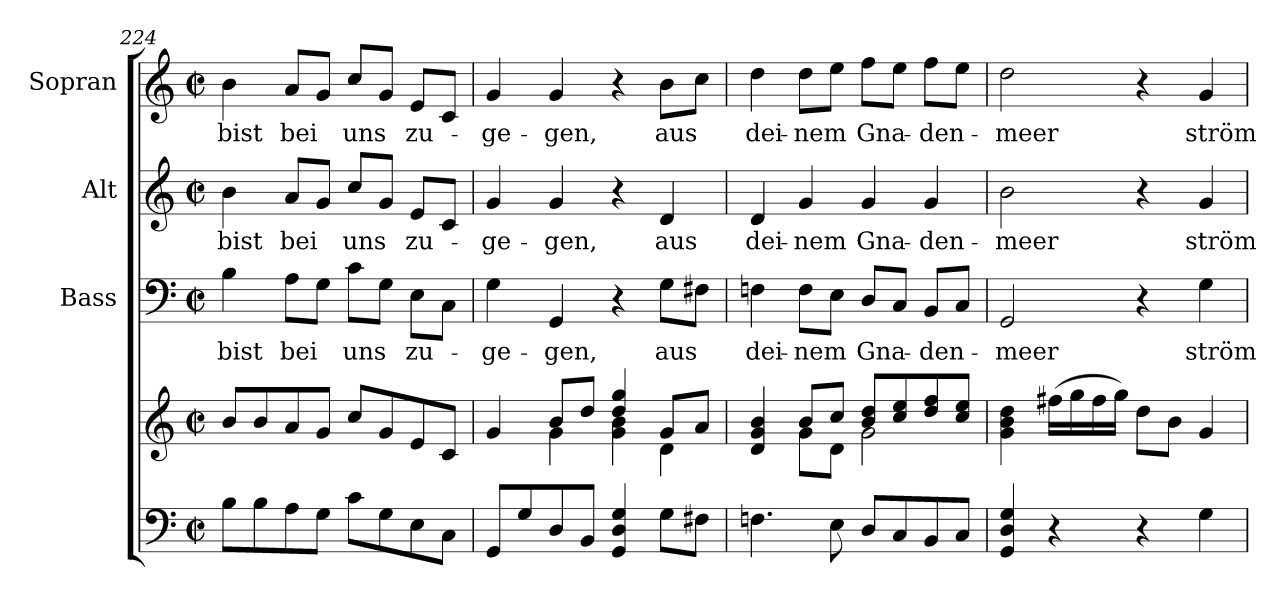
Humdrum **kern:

**kern	**kern	**kern	**text	**kern	**text	**kern	**text
*part4	*part4	*part3	*part3	*part2	*part2	*part1	*part1
*staff5	*staff4	*staff3	*staff3	*staff2	*staff2	*staff1	*staff1
*	*	*I"Bass	*	*I"Alt	*	*I"Sopran	*
*	*	*I'B.	*	*I'A.	*	*I'S.	*
!!LO:LB:g=z
*clefF4	*clefG2	*clefF4	*	*clefG2	*	*clefG2	*
*k[]	*k[]	*k[]	*	*k[]	*	*k[]	*
*C:	*C:	*C:	*	*C:	*	*C:	*
*M2/2	*M2/2	*M2/2	*	*M2/2	*	*M2/2	*
*met(c|)	*met(c|)	*met(c|)	*	*met(c|)	*	*met(c|)	*
=224	=224	=224	=224	=224	=224	=224	=224
!	!	!	!LO:LY:b	!	!LO:LY:b	!	!LO:LY:b
8B\L	8b/L	4B\	bist	4b\	bist	4b\	bist
8B\	8b/	.	.	.	.	.	.
!	!	!	!LO:LY:b	!	!LO:LY:b	!	!LO:LY:b
8A\	8a/	8A\L	bei	8a/L	bei	8a/L	bei
8G\J	8g/J	8G\J	.	8g/J	.	8g/J	.
!	!	!	!LO:LY:b	!	!LO:LY:b	!	!LO:LY:b
8c\L	8cc/L	8c\L	uns	8cc/L	uns	8cc/L	uns
8G\	8g/	8G\J	.	8g/J	.	8g/J	.
!	!	!	!LO:LY:b	!	!LO:LY:b	!	!LO:LY:b
8E\	8e/	8E\L	zu-	8e/L	zu-	8e/L	zu-
8C\J	8c/J	8C\J	.	8c/J	.	8c/J	.
=225	=225	=225	=225	=225	=225	=225	=225
*	*^	*	*	*	*	*	*
!	!	!	!	!LO:LY:b	!	!LO:LY:b	!	!LO:LY:b
8GG/L	4g/	4ryy	4G\	-ge-	4g/	-ge-	4g/	-ge-
8G/	.	.	.	.	.	.	.	.
!	!	!	!	!LO:LY:b	!	!LO:LY:b	!	!LO:LY:b
8D/	8b/L	4g\	4GG/	-gen,	4g/	-gen,	4g/	-gen,
8BB/J	8dd/J	.	.	.	.	.	.	.
4GG/ 4D/ 4G/	4dd/ 4gg/	4g\ 4b\	4r	.	4r	.	4r	.
!	!	!	!	!LO:LY:b	!	!LO:LY:b	!	!LO:LY:b
8G\L	8g/L	4d\	8G\L	aus	4d/	aus	8b\L	aus
8F#X\J	8a/J	.	8F#X\J	.	.	.	8cc\J	.
=226	=226	=226	=226	=226	=226	=226	=226	=226
!	!	!	!	!LO:LY:b	!	!LO:LY:b	!	!LO:LY:b
4.Fn\	4d/ 4g/ 4b/	4ryy	4Fn\	dei-	4d/	dei-	4dd\	dei-
!	!	!	!	!LO:LY:b	!	!LO:LY:b	!	!LO:LY:b
.	8b/L	8g\L	8F\L	-nem	4g/	-nem	8dd\L	-nem
8E\	8cc/J	8d\J	8E\J	.	.	.	8ee\J	.
!	!	!	!	!LO:LY:b	!	!LO:LY:b	!	!LO:LY:b
8D/L	8b/ 8dd/L	2g\	8D/L	Gna-	4g/	Gna-	8ff\L	Gna-
8C/	8cc/ 8ee/	.	8C/J	.	.	.	8ee\J	.
!	!	!	!	!LO:LY:b	!	!LO:LY:b	!	!LO:LY:b
8BB/	8dd/ 8ff/	.	8BB/L	-den-	4g/	-den-	8ff\L	-den-
8C/J	8cc/ 8ee/J	.	8C/J	.	.	.	8ee\J	.
*	*v	*v	*	*	*	*	*	*
=227	=227	=227	=227	=227	=227	=227	=227
!	!	!	!LO:LY:b	!	!LO:LY:b	!	!LO:LY:b
4GG/ 4D/ 4G/	4g\ 4b\ 4dd\	2GG/	-meer	2b\	-meer	2dd\	-meer
4r	(>16ff#X\LL	.	.	.	.	.	.
.	16gg\	.	.	.	.	.	.
.	16ff#\	.	.	.	.	.	.
.	16gg\JJ)	.	.	.	.	.	.
4r	8dd\L	4r	.	4r	.	4r	.
.	8b\J	.	.	.	.	.	.
!	!	!	!LO:LY:b	!	!LO:LY:b	!	!LO:LY:b
4G\	4g/	4G\	ström	4g/	ström	4g/	ström
=	=	=	=	=	=	=	=
*-	*-	*-	*-	*-	*-	*-	*-
